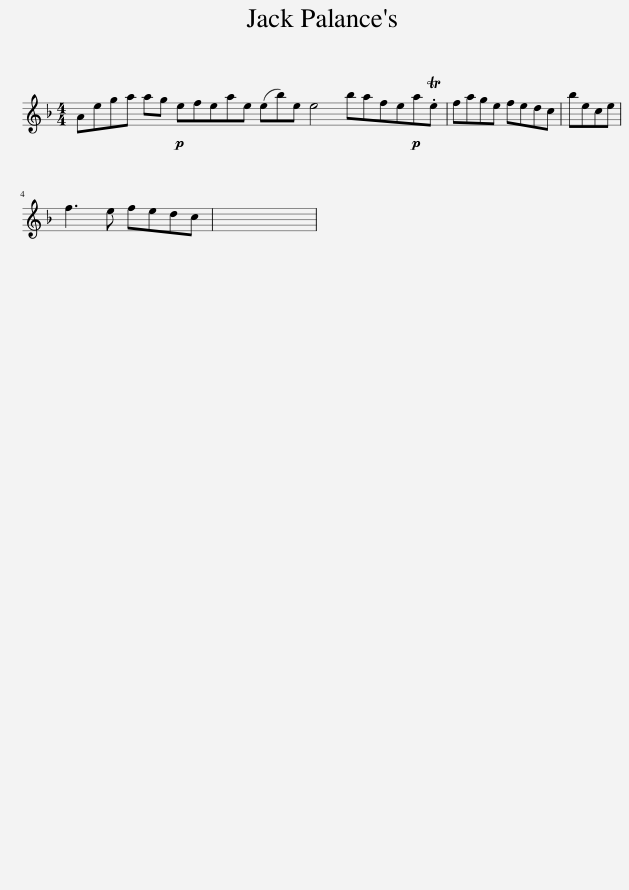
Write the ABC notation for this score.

X:1
L:1/8
M:4/4
I:linebreak $
K:Dmin
V:1 treble
V:1
 Aega ag!p! efeae (eb)e e4 bafe!p!a.Te | fage fedc | bece |$ f3 e fedc | x8 | %5
